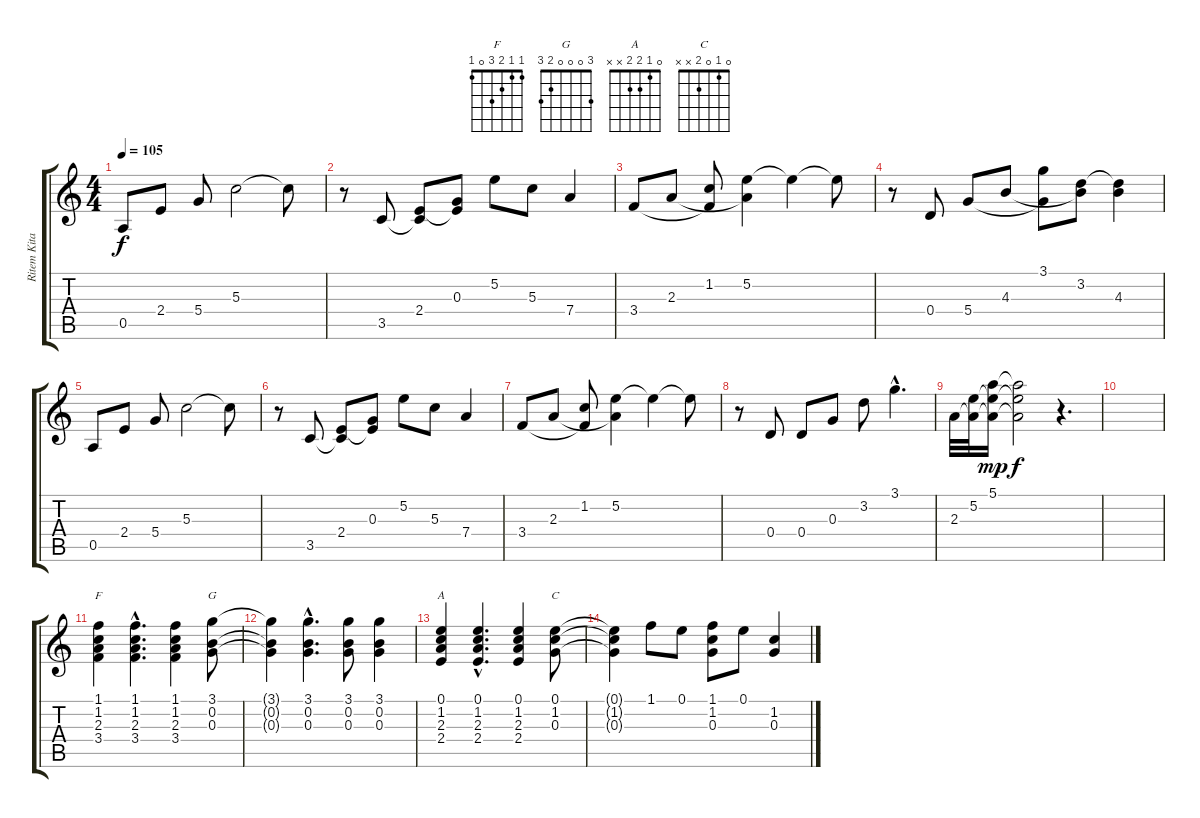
\track ("Ritem Kitara" "Ritem Kita") {instrument acousticguitarsteel}
\staff {score tabs}
\tuning (E4 B3 G3 D3 A2 E2) {hide}
\chord ("F" 1 1 2 3 0 1)
\chord ("G" 3 0 0 0 2 3)
\chord ("A" 0 1 2 2 x x)
\chord ("C" 0 1 0 2 x x)
\ts (4 4)
\tempo 105
\clef g2
\ks c
0.5.8{dy f} 2.4.8 5.4.8 5.3.2 5.3{t}.8 |
r.8 3.5.8 (2.4 3.5{t}).8 (0.3 2.4{t}).8 5.2.8 5.3.8 7.4.4 |
3.4.8 2.3.8 (1.2 3.4{t}).8 (5.2 2.3{t}).4 5.2{t}.4 5.2{t}.8 |
r.8 0.4.8 5.4.8 4.3.8 (3.1 5.4{t}).8 (3.2 4.3{t}).8 (3.2{t} 4.3).4 |
0.5.8 2.4.8 5.4.8 5.3.2 5.3{t}.8 |
r.8 3.5.8 (2.4 3.5{t}).8 (0.3 2.4{t}).8 5.2.8 5.3.8 7.4.4 |
3.4.8 2.3.8 (1.2 3.4{t}).8 (5.2 2.3{t}).4 5.2{t}.4 5.2{t}.8 |
r.8 0.4.8 0.4.8 0.3.8 3.2.8 3.1{hac}.4{d} |
2.3.32 (5.2 2.3{t}).32 (5.1 5.2{t} 2.3{t}).16{dy mp} (5.1{t} 5.2{t} 2.3{t}).2{dy f} r.4{d} |
|
(1.1 1.2 2.3 3.4).4{ch "F"} (1.1{hac} 1.2{hac} 2.3{hac} 3.4{hac}).4{d} (1.1 1.2 2.3 3.4).4 (3.1 0.2 0.3).8{ch "G"} |
(3.1{t} 0.2{t} 0.3{t}).4 (3.1{hac} 0.2{hac} 0.3{hac}).4{d} (3.1 0.2 0.3).8 (3.1 0.2 0.3).4 |
(0.1 1.2 2.3 2.4).4{ch "A"} (0.1{hac} 1.2{hac} 2.3{hac} 2.4{hac}).4{d} (0.1 1.2 2.3 2.4).4 (0.1 1.2 0.3).8{ch "C"} |
(0.1{t} 1.2{t} 0.3{t}).4 1.1.8 0.1.8 (1.1 1.2 0.3).8 0.1.8 (1.2 0.3).4
